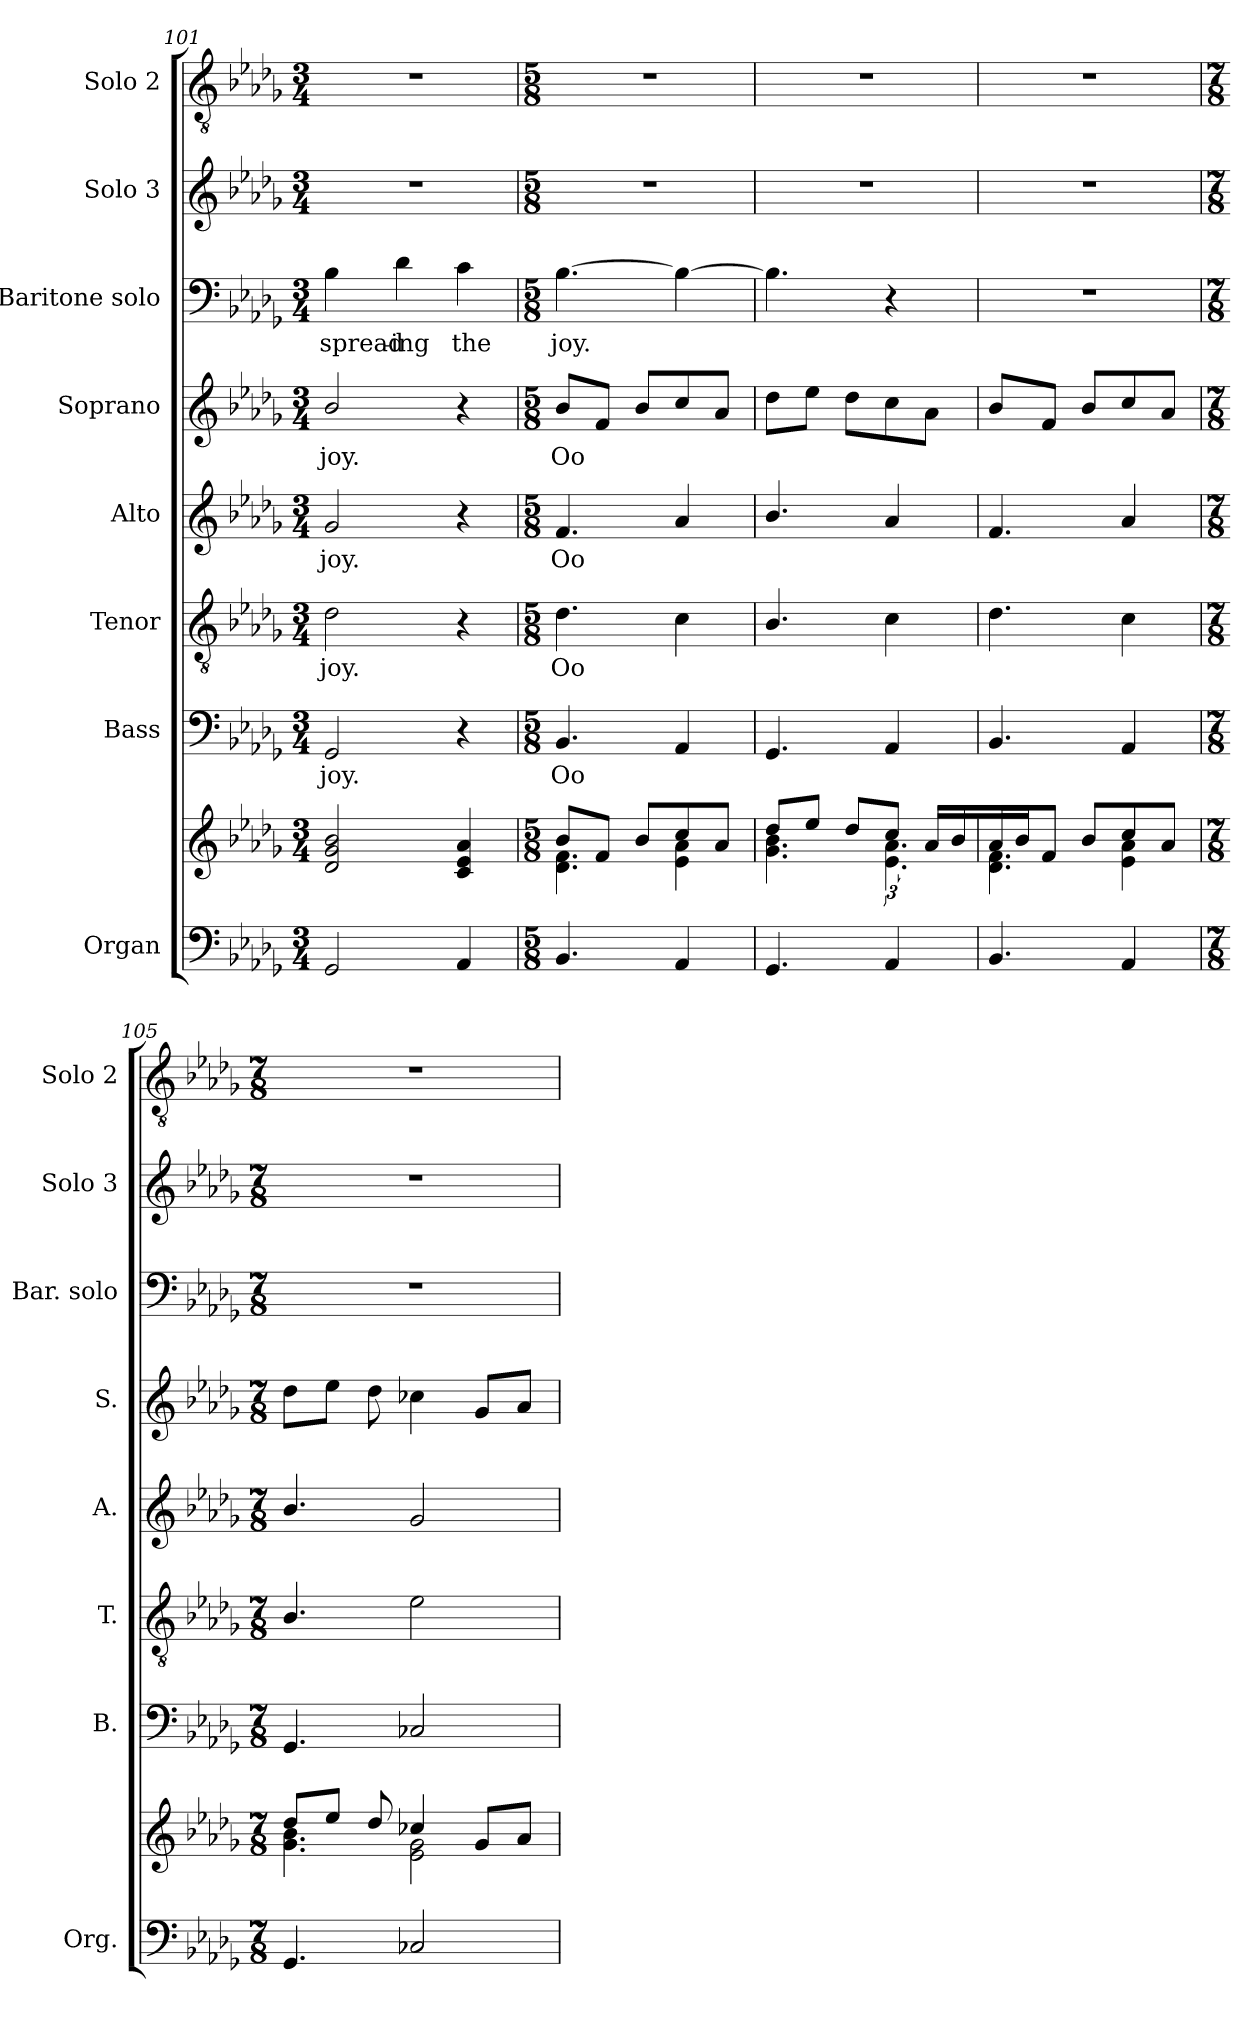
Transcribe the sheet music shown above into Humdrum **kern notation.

**kern	**kern	**kern	**text	**kern	**text	**kern	**text	**kern	**text	**kern	**text	**kern	**kern
*part8	*part8	*part7	*part7	*part6	*part6	*part5	*part5	*part4	*part4	*part3	*part3	*part2	*part1
*staff9	*staff8	*staff7	*staff7	*staff6	*staff6	*staff5	*staff5	*staff4	*staff4	*staff3	*staff3	*staff2	*staff1
*I"Organ	*	*I"Bass	*	*I"Tenor	*	*I"Alto	*	*I"Soprano	*	*I"Baritone solo	*	*I"Solo 3	*I"Solo 2
*I'Org.	*	*I'B.	*	*I'T.	*	*I'A.	*	*I'S.	*	*I'Bar. solo	*	*I'Solo 3	*I'Solo 2
*clefF4	*clefG2	*clefF4	*	*clefGv2	*	*clefG2	*	*clefG2	*	*clefF4	*	*clefG2	*clefGv2
*	*	*	*	*ITrd7c12	*	*	*	*	*	*	*	*	*
*k[b-e-a-d-g-]	*k[b-e-a-d-g-]	*k[b-e-a-d-g-]	*	*k[b-e-a-d-g-]	*	*k[b-e-a-d-g-]	*	*k[b-e-a-d-g-]	*	*k[b-e-a-d-g-]	*	*k[b-e-a-d-g-]	*k[b-e-a-d-g-]
*D-:	*D-:	*D-:	*	*D-:	*	*D-:	*	*D-:	*	*D-:	*	*D-:	*D-:
*M3/4	*M3/4	*M3/4	*	*M3/4	*	*M3/4	*	*M3/4	*	*M3/4	*	*M3/4	*M3/4
=101	=101	=101	=101	=101	=101	=101	=101	=101	=101	=101	=101	=101	=101
!	!	!	!LO:LY:b:color=#000000	!	!	!	!	!	!	!	!	!	!
!	!	!	!	!	!LO:LY:b:color=#000000	!	!	!	!	!	!	!	!
!	!	!	!	!	!	!	!LO:LY:b:color=#000000	!	!	!	!	!	!
!	!	!	!	!	!	!	!	!	!LO:LY:b:color=#000000	!	!	!	!
!	!	!	!	!	!	!	!	!	!	!	!LO:LY:b:color=#000000	!LO:N:vis=1	!LO:N:vis=1
2GG-i/	2d-i/ 2g-i 2b-i	2GG-i/	joy.	2D-i\	joy.	2g-i/	joy.	2b-i/	joy.	4B-i\	spread-	2.r	2.r
!	!	!	!	!	!	!	!	!	!	!	!LO:LY:b:color=#000000	!	!
.	.	.	.	.	.	.	.	.	.	4d-i\	-ing	.	.
!	!	!	!	!	!	!	!	!	!	!	!LO:LY:b:color=#000000	!	!
4AA-i/	4ci/ 4e-i 4a-i	4r	.	4r	.	4r	.	4r	.	4ci\	the	.	.
!!LO:LB:g=z
=102	=102	=102	=102	=102	=102	=102	=102	=102	=102	=102	=102	=102	=102
*M5/8	*M5/8	*M5/8	*	*M5/8	*	*M5/8	*	*M5/8	*	*M5/8	*	*M5/8	*M5/8
*	*^	*	*	*	*	*	*	*	*	*	*	*	*
!	!	!	!	!LO:LY:b:color=#000000	!	!	!	!	!	!	!	!	!	!
!	!	!	!	!	!	!LO:LY:b:color=#000000	!	!	!	!	!	!	!	!
!	!	!	!	!	!	!	!	!LO:LY:b:color=#000000	!	!	!	!	!	!
!	!	!	!	!	!	!	!	!	!	!LO:LY:b:color=#000000	!	!	!	!
!	!	!	!	!	!	!	!	!	!	!	!	!LO:LY:b:color=#000000	!LO:N:vis=1	!LO:N:vis=1
4.BB-i/	8b-i/L	4.d-i\ 4.fi	4.BB-i/	Oo	4.D-i\	Oo	4.fi/	Oo	8b-i/L	Oo	[4.B-i\	joy.	8%5r	8%5r
.	8fi/J	.	.	.	.	.	.	.	8fi/J	.	.	.	.	.
.	8b-i/L	.	.	.	.	.	.	.	8b-i/L	.	.	.	.	.
4AA-i/	8cci/	4e-i\ 4a-i	4AA-i/	.	4Ci\	.	4a-i/	.	8cci/	.	4B-i\_	.	.	.
.	8a-i/J	.	.	.	.	.	.	.	8a-i/J	.	.	.	.	.
=103	=103	=103	=103	=103	=103	=103	=103	=103	=103	=103	=103	=103	=103	=103
!	!	!	!	!	!	!	!	!	!	!	!	!	!LO:N:vis=1	!LO:N:vis=1
4.GG-i/	8dd-i/L	4.g-i\ 4.b-i	4.GG-i/	.	4.BB-i/	.	4.b-i/	.	8dd-i\L	.	4.B-i\]	.	8%5r	8%5r
.	8ee-i/J	.	.	.	.	.	.	.	8ee-i\J	.	.	.	.	.
.	8dd-i/L	.	.	.	.	.	.	.	8dd-i\L	.	.	.	.	.
4AA-i/	8cci/J	6.e-i\ 6.a-i	4AA-i/	.	4Ci\	.	4a-i/	.	8cci\	.	4r	.	.	.
*	*tremolo	*	*	*	*	*	*	*	*	*	*	*	*	*
.	16a-i/LL	.	.	.	.	.	.	.	8a-i\J	.	.	.	.	.
.	16b-i/	.	.	.	.	.	.	.	.	.	.	.	.	.
=104	=104	=104	=104	=104	=104	=104	=104	=104	=104	=104	=104	=104	=104	=104
!	!	!	!	!	!	!	!	!	!	!	!LO:N:vis=1	!	!LO:N:vis=1	!LO:N:vis=1
4.BB-i/	16a-i/	4.d-i\ 4.fi	4.BB-i/	.	4.D-i\	.	4.fi/	.	8b-i/L	.	8%5r	.	8%5r	8%5r
.	16b-i/JJ	.	.	.	.	.	.	.	.	.	.	.	.	.
*	*Xtremolo	*	*	*	*	*	*	*	*	*	*	*	*	*
.	8fi/J	.	.	.	.	.	.	.	8fi/J	.	.	.	.	.
.	8b-i/L	.	.	.	.	.	.	.	8b-i/L	.	.	.	.	.
4AA-i/	8cci/	4e-i\ 4a-i	4AA-i/	.	4Ci\	.	4a-i/	.	8cci/	.	.	.	.	.
.	8a-i/J	.	.	.	.	.	.	.	8a-i/J	.	.	.	.	.
=105	=105	=105	=105	=105	=105	=105	=105	=105	=105	=105	=105	=105	=105	=105
*M7/8	*M7/8	*	*M7/8	*	*M7/8	*	*M7/8	*	*M7/8	*	*M7/8	*	*M7/8	*M7/8
!	!	!	!	!	!	!	!	!	!	!	!LO:N:vis=1	!	!LO:N:vis=1	!LO:N:vis=1
4.GG-i/	8dd-i/L	4.g-i\ 4.b-i	4.GG-i/	.	4.BB-i/	.	4.b-i/	.	8dd-i\L	.	2..r	.	2..r	2..r
.	8ee-i/J	.	.	.	.	.	.	.	8ee-i\J	.	.	.	.	.
.	8dd-i/	.	.	.	.	.	.	.	8dd-i\	.	.	.	.	.
2C-Xi/	4cc-Xi/	2e-i\ 2g-i	2C-Xi/	.	2E-i\	.	2g-i/	.	4cc-Xi\	.	.	.	.	.
.	8g-i/L	.	.	.	.	.	.	.	8g-i/L	.	.	.	.	.
.	8a-i/J	.	.	.	.	.	.	.	8a-i/J	.	.	.	.	.
*	*v	*v	*	*	*	*	*	*	*	*	*	*	*	*
=	=	=	=	=	=	=	=	=	=	=	=	=	=
*-	*-	*-	*-	*-	*-	*-	*-	*-	*-	*-	*-	*-	*-
